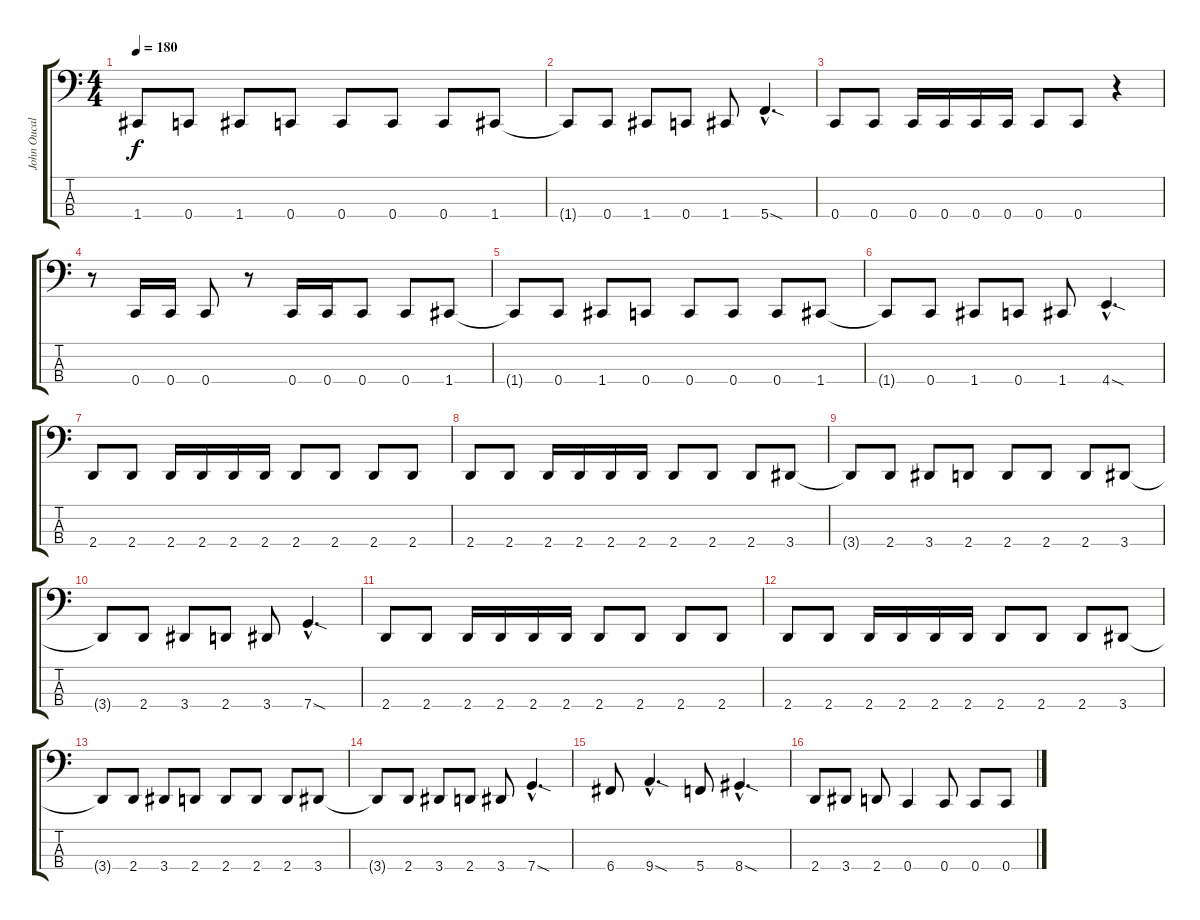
\track ("John Oucalt" "John Oucal") {instrument electricbasspick}
\staff {score tabs}
\tuning (F2 C2 G1 C1) {hide}
\ts (4 4)
\tempo 180
\clef f4
\ks c
1.4{t}.8{dy f} 0.4.8 1.4.8 0.4.8 0.4.8 0.4.8 0.4.8 1.4.8 |
1.4{t}.8 0.4.8 1.4.8 0.4.8 1.4.8 5.4{sod hac}.4{d} |
0.4.8 0.4.8 0.4.16 0.4.16 0.4.16 0.4.16 0.4.8 0.4.8 r.4 |
r.8 0.4.16 0.4.16 0.4.8 r.8 0.4.16 0.4.16 0.4.8 0.4.8 1.4.8 |
1.4{t}.8 0.4.8 1.4.8 0.4.8 0.4.8 0.4.8 0.4.8 1.4.8 |
1.4{t}.8 0.4.8 1.4.8 0.4.8 1.4.8 4.4{sod hac}.4{d} |
2.4.8 2.4.8 2.4.16 2.4.16 2.4.16 2.4.16 2.4.8 2.4.8 2.4.8 2.4.8 |
2.4.8 2.4.8 2.4.16 2.4.16 2.4.16 2.4.16 2.4.8 2.4.8 2.4.8 3.4.8 |
3.4{t}.8 2.4.8 3.4.8 2.4.8 2.4.8 2.4.8 2.4.8 3.4.8 |
3.4{t}.8 2.4.8 3.4.8 2.4.8 3.4.8 7.4{sod hac}.4{d} |
2.4.8 2.4.8 2.4.16 2.4.16 2.4.16 2.4.16 2.4.8 2.4.8 2.4.8 2.4.8 |
2.4.8 2.4.8 2.4.16 2.4.16 2.4.16 2.4.16 2.4.8 2.4.8 2.4.8 3.4.8 |
3.4{t}.8 2.4.8 3.4.8 2.4.8 2.4.8 2.4.8 2.4.8 3.4.8 |
3.4{t}.8 2.4.8 3.4.8 2.4.8 3.4.8 7.4{sod hac}.4{d} |
6.4.8 9.4{sod hac}.4{d} 5.4.8 8.4{sod hac}.4{d} |
2.4.8 3.4.8 2.4.8 0.4.4 0.4.8 0.4.8 0.4.8
